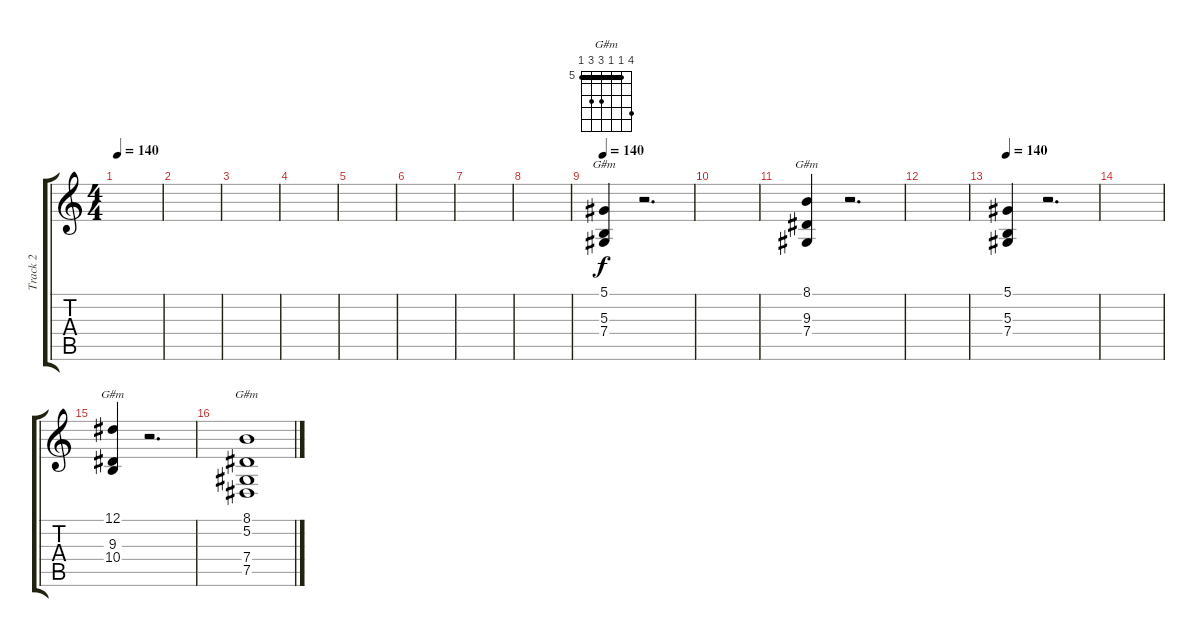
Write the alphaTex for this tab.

\track ("Track 2" "Track 2") {instrument stringensemble1}
\staff {score tabs}
\tuning (Eb4 Bb3 Gb3 Db3 Ab2 Eb2) {hide}
\chord ("G#m" 5 5 5 7 7 5) {firstfret 5 barre 5}
\chord ("G#m" 8 10 9 7 0 x) {firstfret 7}
\chord ("G#m" 12 10 9 10 0 x) {firstfret 9}
\chord ("G#m" 8 5 5 7 7 5) {firstfret 5 barre 5}
\ts (4 4)
\tempo 140
\clef g2
\ks aminor
|
|
|
|
|
|
|
|
\tempo 140
(5.1 5.3 7.4).4{ch "G#m" volume 12} r.2{d} |
|
(8.1 9.3 7.4).4{ch "G#m"} r.2{d} |
|
\tempo 140
(5.1 5.3 7.4).4{volume 12} r.2{d} |
|
(12.1 9.3 10.4).4{ch "G#m"} r.2{d} |
(8.1 5.2 7.4 7.5).1{ch "G#m"}
